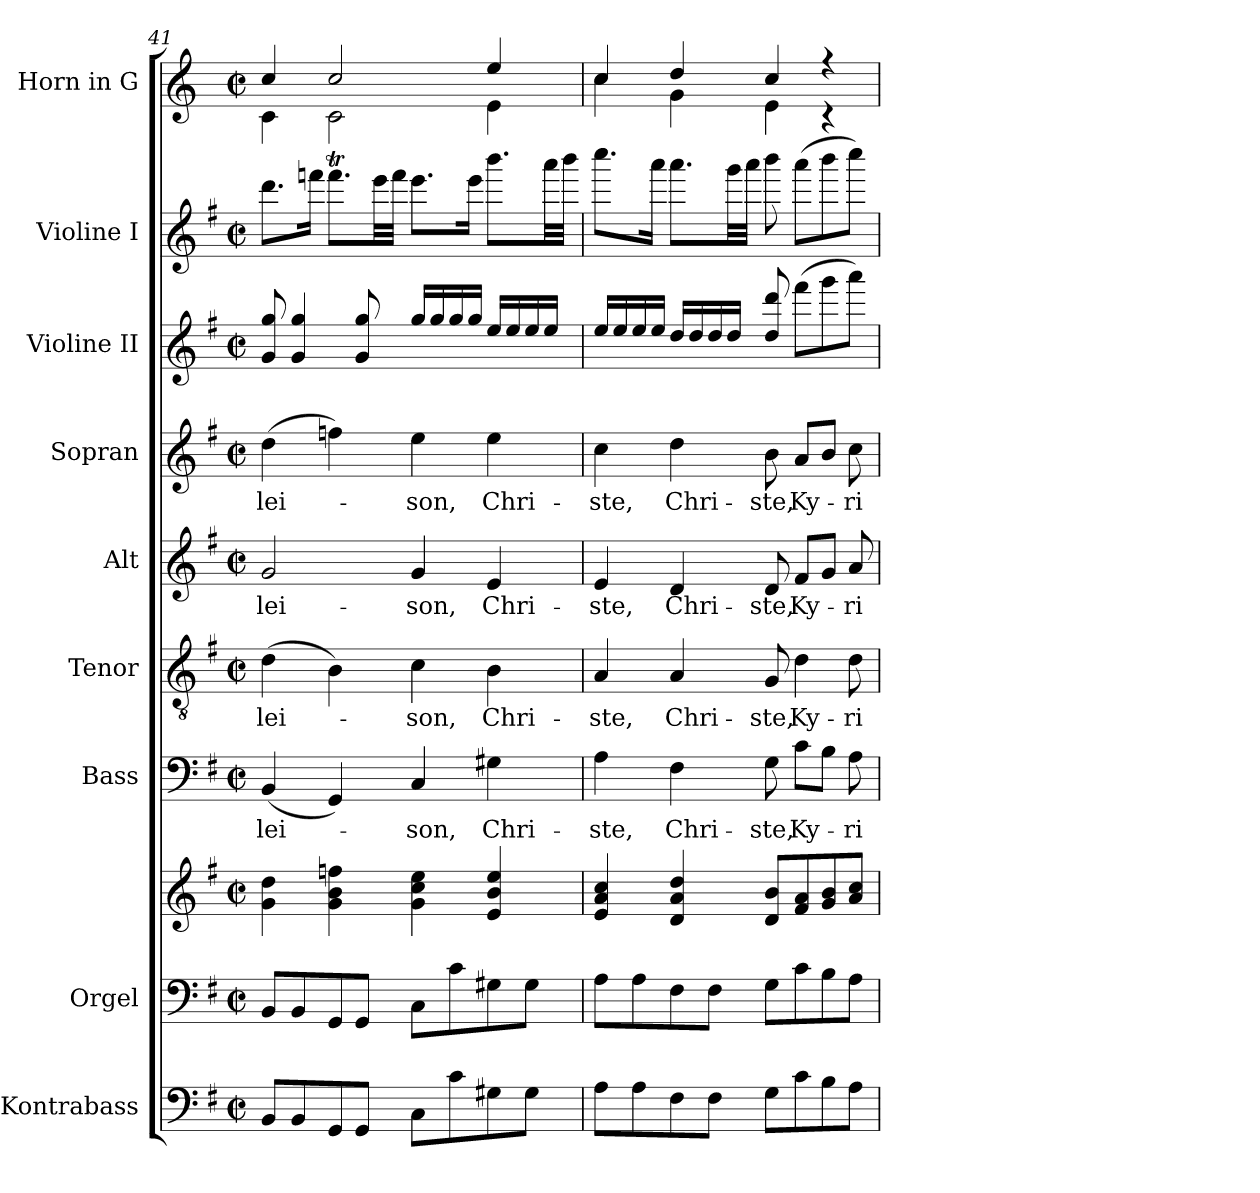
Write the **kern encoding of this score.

**kern	**kern	**kern	**kern	**text	**kern	**text	**kern	**text	**kern	**text	**kern	**kern	**kern
*part9	*part8	*part8	*part7	*part7	*part6	*part6	*part5	*part5	*part4	*part4	*part3	*part2	*part1
*staff10	*staff9	*staff8	*staff7	*staff7	*staff6	*staff6	*staff5	*staff5	*staff4	*staff4	*staff3	*staff2	*staff1
*I"Kontrabass	*I"Orgel	*	*I"Bass	*	*I"Tenor	*	*I"Alt	*	*I"Sopran	*	*I"Violine II	*I"Violine I	*I"Horn in G
*I'Kb.	*I'Org.	*	*I'B	*	*I'T	*	*I'A	*	*I'S	*	*I'Vl. II	*I'Vl. I	*I'Hrn.
*clefF4	*clefF4	*clefG2	*clefF4	*	*clefGv2	*	*clefG2	*	*clefG2	*	*clefG2	*clefG2	*clefG2
*ITrd7c12	*	*	*	*	*	*	*	*	*	*	*ITrd7c12	*ITrd7c12	*ITrd3c5
*k[f#]	*k[f#]	*k[f#]	*k[f#]	*	*k[f#]	*	*k[f#]	*	*k[f#]	*	*k[f#]	*k[f#]	*k[f#]
*G:	*G:	*G:	*G:	*	*G:	*	*G:	*	*G:	*	*G:	*G:	*G:
*M2/2	*M2/2	*M2/2	*M2/2	*	*M2/2	*	*M2/2	*	*M2/2	*	*M2/2	*M2/2	*M2/2
*met(c|)	*met(c|)	*met(c|)	*met(c|)	*	*met(c|)	*	*met(c|)	*	*met(c|)	*	*met(c|)	*met(c|)	*met(c|)
=41	=41	=41	=41	=41	=41	=41	=41	=41	=41	=41	=41	=41	=41
!	!	!	!	!LO:LY:b	!	!LO:LY:b	!	!LO:LY:b	!	!LO:LY:b	!	!	!
*	*	*	*	*	*	*	*	*	*	*	*	*	*^
8BBB/L	8BB/L	4g\ 4dd\	(<4BB/	-lei-	(>4d\	-lei-	2g/	-lei-	(>4dd\	-lei-	8G/ 8g/	8.dd\L	4g/	4G\
8BBB/	8BB/	.	.	.	.	.	.	.	.	.	4G/ 4g/	.	.	.
.	.	.	.	.	.	.	.	.	.	.	.	16ffn\Jk	.	.
8GGG/	8GG/	4g\ 4b\ 4ffn\	4GG/)	.	4B\)	.	.	.	4ffn\)	.	.	8.ffT\L	2g/	2G\
8GGG/J	8GG/J	.	.	.	.	.	.	.	.	.	8G/ 8g/	.	.	.
.	.	.	.	.	.	.	.	.	.	.	.	32ee\LL	.	.
.	.	.	.	.	.	.	.	.	.	.	.	32ff\JJJ	.	.
!	!	!	!	!LO:LY:b	!	!LO:LY:b	!	!LO:LY:b	!	!LO:LY:b	!	!	!	!
8CC\L	8C\L	4g\ 4cc\ 4ee\	4C/	-son,	4c\	-son,	4g/	-son,	4ee\	-son,	16g/LL	8.ee\L	.	.
.	.	.	.	.	.	.	.	.	.	.	16g/	.	.	.
8C\	8c\	.	.	.	.	.	.	.	.	.	16g/	.	.	.
.	.	.	.	.	.	.	.	.	.	.	16g/JJ	16ee\Jk	.	.
!	!	!	!	!LO:LY:b	!	!LO:LY:b	!	!LO:LY:b	!	!LO:LY:b	!	!	!	!
8GG#X\	8G#X\	4e/ 4b/ 4ee/	4G#X\	Chri-	4B\	Chri-	4e/	Chri-	4ee\	Chri-	16e/LL	8.bb\L	4b/	4B\
.	.	.	.	.	.	.	.	.	.	.	16e/	.	.	.
8GG#\J	8G#\J	.	.	.	.	.	.	.	.	.	16e/	.	.	.
.	.	.	.	.	.	.	.	.	.	.	16e/JJ	32aa\LL	.	.
.	.	.	.	.	.	.	.	.	.	.	.	32bb\JJJ	.	.
=42	=42	=42	=42	=42	=42	=42	=42	=42	=42	=42	=42	=42	=42	=42
!	!	!	!	!LO:LY:b	!	!LO:LY:b	!	!LO:LY:b	!	!LO:LY:b	!	!	!	!
8AA\L	8A\L	4e/ 4a/ 4cc/	4A\	-ste,	4A/	-ste,	4e/	-ste,	4cc\	-ste,	16e/LL	8.ccc\L	4g/	4g\
.	.	.	.	.	.	.	.	.	.	.	16e/	.	.	.
8AA\	8A\	.	.	.	.	.	.	.	.	.	16e/	.	.	.
.	.	.	.	.	.	.	.	.	.	.	16e/JJ	16aa\Jk	.	.
!	!	!	!	!LO:LY:b	!	!LO:LY:b	!	!LO:LY:b	!	!LO:LY:b	!	!	!	!
8FF#\	8F#\	4d/ 4a/ 4dd/	4F#\	Chri-	4A/	Chri-	4d/	Chri-	4dd\	Chri-	16d/LL	8.aa\L	4a/	4d\
.	.	.	.	.	.	.	.	.	.	.	16d/	.	.	.
8FF#\J	8F#\J	.	.	.	.	.	.	.	.	.	16d/	.	.	.
.	.	.	.	.	.	.	.	.	.	.	16d/JJ	32gg\LL	.	.
.	.	.	.	.	.	.	.	.	.	.	.	32aa\JJJ	.	.
!	!	!	!	!LO:LY:b	!	!LO:LY:b	!	!LO:LY:b	!	!LO:LY:b	!	!	!	!
8GG\L	8G\L	8d/ 8b/L	8G\	-ste,	8G/	-ste,	8d/	-ste,	8b\	-ste,	8d/ 8dd/	8bb\	4g/	4B\
!	!	!	!	!LO:LY:b	!	!LO:LY:b	!	!LO:LY:b	!	!LO:LY:b	!	!	!	!
8C\	8c\	8f#/ 8a/	8c\L	Ky-	4d\	Ky-	8f#/L	Ky-	8a/L	Ky-	(>8ff#\L	(>8aa\L	.	.
8BB\	8B\	8g/ 8b/	8B\J	.	.	.	8g/J	.	8b/J	.	8gg\	8bb\	4r	4r
!	!	!	!	!LO:LY:b	!	!LO:LY:b	!	!LO:LY:b	!	!LO:LY:b	!	!	!	!
8AA\J	8A\J	8a/ 8cc/J	8A\	-ri-	8d\	-ri-	8a/	-ri-	8cc\	-ri-	8aa\J)	8ccc\J)	.	.
*	*	*	*	*	*	*	*	*	*	*	*	*	*v	*v
=	=	=	=	=	=	=	=	=	=	=	=	=	=
*-	*-	*-	*-	*-	*-	*-	*-	*-	*-	*-	*-	*-	*-
